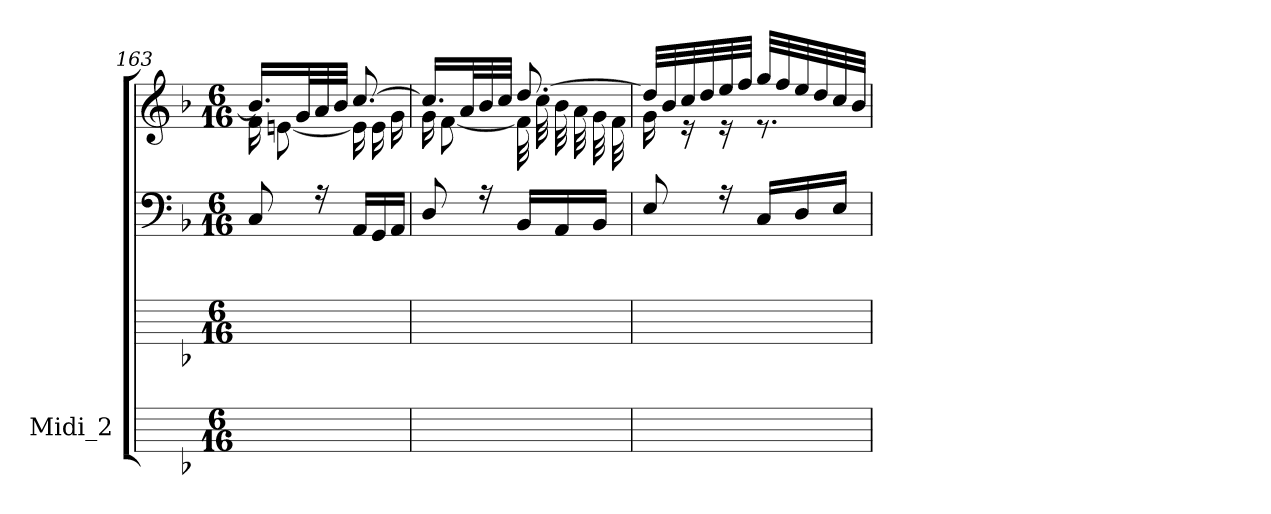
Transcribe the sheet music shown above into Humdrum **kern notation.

**kern	**kern	**kern	**kern
*part1	*part1	*part1	*part1
*staff4	*staff3	*staff2	*staff1
*I"Midi_2	*	*	*
*	*	*clefF4	*clefG2
*k[b-]	*k[b-]	*k[b-]	*k[b-]
*F:	*F:	*F:	*F:
*M6/16	*M6/16	*M6/16	*M6/16
=163	=163	=163	=163
*	*	*^	*^
4.ryy	4.ryy	8C/	4.ryy	16.b-/LL]	16f\LL
.	.	.	.	.	[8en\J
.	.	.	.	32g/L	.
.	.	16r	.	32a/	.
.	.	.	.	32b-/JJJ	.
.	.	16AA/LL	.	[8.cc/	16eLL]
.	.	16GG/	.	.	16e
.	.	16AA/JJ	.	.	16gJJ
=164	=164	=164	=164	=164	=164
4.ryy	4.ryy	8D/	4.ryy	16.cc/LL]	16g\LL
.	.	.	.	.	[8f\J
.	.	.	.	32a/L	.
.	.	16r	.	32b-/	.
.	.	.	.	32cc/JJJ	.
.	.	16BB-/LL	.	[8.dd/	32fLLL]
.	.	.	.	.	32cc
.	.	16AA/	.	.	32b-
.	.	.	.	.	32a
.	.	16BB-/JJ	.	.	32g
.	.	.	.	.	32fJJJ
=165	=165	=165	=165	=165	=165
4.ryy	4.ryy	8E/	4.ryy	32ddLLL]	16g\
.	.	.	.	32b-	.
.	.	.	.	32cc	16r
.	.	.	.	32dd	.
.	.	16r	.	32ee	16r
.	.	.	.	32ffJJJ	.
.	.	16CLL	.	32ggLLL	8.r
.	.	.	.	32ff	.
.	.	16D	.	32ee	.
.	.	.	.	32dd	.
.	.	16EJJ	.	32cc	.
.	.	.	.	32b-JJJ	.
*	*	*v	*v	*	*
*	*	*	*v	*v
=	=	=	=
*-	*-	*-	*-
